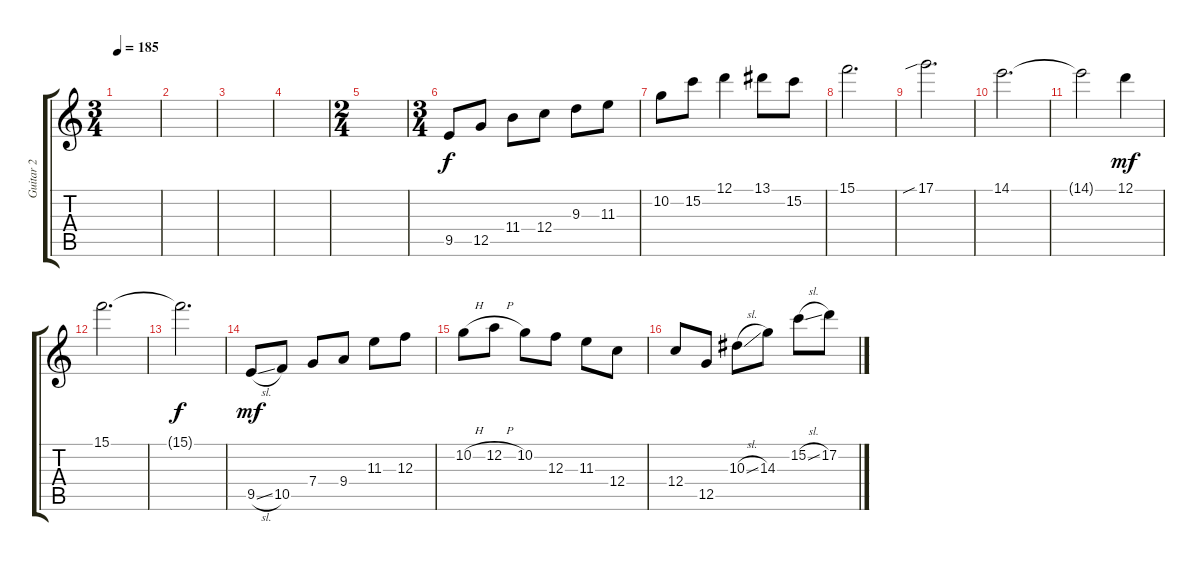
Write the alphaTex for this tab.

\track ("Guitar 2" "Guitar 2") {instrument distortionguitar}
\staff {score tabs}
\tuning (D4 A3 F3 C3 G2 C2) {hide}
\ts (3 4)
\tempo 185
\clef g2
\ks c
|
|
|
|
\ts (2 4)
|
\ts (3 4)
9.5.8 12.5.8 11.4.8 12.4.8 9.3.8 11.3.8 |
10.2.8 15.2.8 12.1.4 13.1.8 15.2.8 |
15.1.2{d} |
17.1{sib}.2{d} |
14.1.2{d} |
14.1{t}.2{dy f} 12.1.4{dy mf} |
15.1.2{d} |
15.1{t}.2{d dy f} |
9.5{sl}.8{dy mf} 10.5.8 7.4.8 9.4.8 11.3.8 12.3.8 |
10.2{h}.8 12.2{h}.8 10.2.8 12.3.8 11.3.8 12.4.8 |
12.4.8 12.5.8 10.3{sl}.8 14.3.8 15.2{sl}.8 17.2{sl}.8
